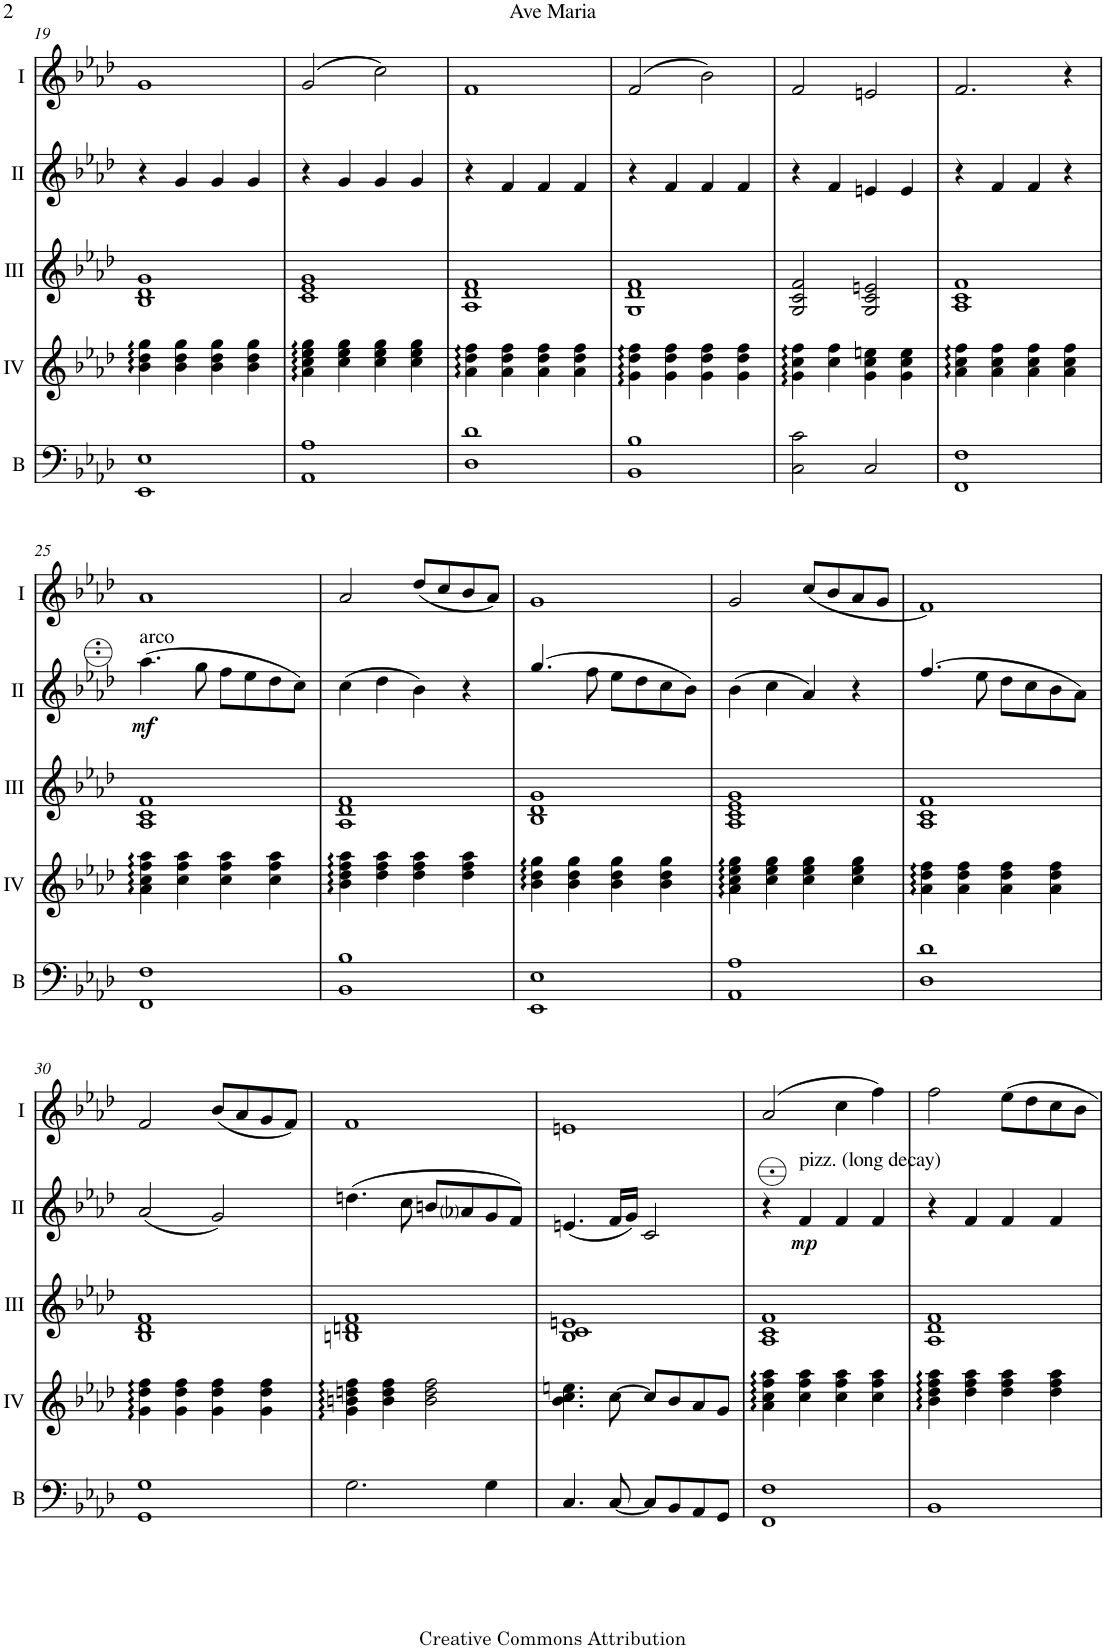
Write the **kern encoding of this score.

**kern	**kern	**kern	**kern	**dynam	**kern
*part5	*part4	*part3	*part2	*part2	*part1
*staff5	*staff4	*staff3	*staff2	*staff2	*staff1
*I"Bass	*I"Acc. 4	*I"Acc. 3	*I"Acc. 2	*	*I"Acc. 1
*I'B	*	*	*	*	*
!!LO:PB:g=z
*clefF4	*clefG2	*clefG2	*clefG2	*	*clefG2
*Trd7c12	*Trd7c12	*	*	*	*
*k[b-e-a-d-]	*k[b-e-a-d-]	*k[b-e-a-d-]	*k[b-e-a-d-]	*	*k[b-e-a-d-]
*M4/4	*M4/4	*M4/4	*M4/4	*	*M4/4
*met(c)	*met(c)	*met(c)	*met(c)	*	*met(c)
=19	=19	=19	=19	=19	=19
1EE- 1E-	4b-\ 4dd-\ 4gg\	1B- 1d- 1g	4r	.	1g
.	4b-\ 4dd-\ 4gg\	.	4g/	.	.
.	4b-\ 4dd-\ 4gg\	.	4g/	.	.
.	4b-\ 4dd-\ 4gg\	.	4g/	.	.
=20	=20	=20	=20	=20	=20
1AA- 1A-	4a-\ 4cc\ 4ee-\ 4gg\	1c 1e- 1g	4r	.	(2g/
.	4cc\ 4ee-\ 4gg\	.	4g/	.	.
.	4cc\ 4ee-\ 4gg\	.	4g/	.	2cc\)
.	4cc\ 4ee-\ 4gg\	.	4g/	.	.
=21	=21	=21	=21	=21	=21
1D- 1d-	4a-\ 4dd-\ 4ff\	1A- 1d- 1f	4r	.	1f
.	4a-\ 4dd-\ 4ff\	.	4f/	.	.
.	4a-\ 4dd-\ 4ff\	.	4f/	.	.
.	4a-\ 4dd-\ 4ff\	.	4f/	.	.
=22	=22	=22	=22	=22	=22
1BB- 1B-	4g\ 4dd-\ 4ff\	1G 1d- 1f	4r	.	(2f/
.	4g\ 4dd-\ 4ff\	.	4f/	.	.
.	4g\ 4dd-\ 4ff\	.	4f/	.	2b-\)
.	4g\ 4dd-\ 4ff\	.	4f/	.	.
=23	=23	=23	=23	=23	=23
2C\ 2c\	4g\ 4cc\ 4ff\	2G/ 2c/ 2f/	4r	.	2f/
.	4cc\ 4ff\	.	4f/	.	.
2C/	4g\ 4cc\ 4een\	2G/ 2c/ 2en/	4en/	.	2en/
.	4g\ 4cc\ 4ee\	.	4e/	.	.
=24	=24	=24	=24	=24	=24
1FF 1F	4a-\ 4cc\ 4ff\	1A- 1c 1f	4r	.	2.f/
.	4a-\ 4cc\ 4ff\	.	4f/	.	.
.	4a-\ 4cc\ 4ff\	.	4f/	.	.
.	4a-\ 4cc\ 4ff\	.	4r	.	4r
!!LO:LB:g=z
=25	=25	=25	=25	=25	=25
!	!	!	!LO:TX:a:t=arco	!	!
!	!	!	!	!LO:DY:b	!
1FF 1F	4a-\ 4cc\ 4ff\ 4aa-\	1A- 1c 1f	(4.aa-\	mf	1a-
.	4cc\ 4ff\ 4aa-\	.	.	.	.
.	.	.	8gg\	.	.
.	4cc\ 4ff\ 4aa-\	.	8ff\L	.	.
.	.	.	8ee-\	.	.
.	4cc\ 4ff\ 4aa-\	.	8dd-\	.	.
.	.	.	8cc\J)	.	.
=26	=26	=26	=26	=26	=26
1BB- 1B-	4b-\ 4dd-\ 4ff\ 4aa-\	1A- 1d- 1f	(4cc\	.	2a-/
.	4dd-\ 4ff\ 4aa-\	.	4dd-\	.	.
.	4dd-\ 4ff\ 4aa-\	.	4b-\)	.	(<8dd-/L
.	.	.	.	.	8cc/
.	4dd-\ 4ff\ 4aa-\	.	4r	.	8b-/
.	.	.	.	.	8a-/J)
=27	=27	=27	=27	=27	=27
1EE- 1E-	4b-\ 4dd-\ 4gg\	1B- 1d- 1g	(4.gg/	.	1g
.	4b-\ 4dd-\ 4gg\	.	.	.	.
.	.	.	8ff\	.	.
.	4b-\ 4dd-\ 4gg\	.	8ee-\L	.	.
.	.	.	8dd-\	.	.
.	4b-\ 4dd-\ 4gg\	.	8cc\	.	.
.	.	.	8b-\J)	.	.
=28	=28	=28	=28	=28	=28
1AA- 1A-	4a-\ 4cc\ 4ee-\ 4gg\	1A- 1c 1e- 1g	(4b-\	.	2g/
.	4cc\ 4ee-\ 4gg\	.	4cc\	.	.
.	4cc\ 4ee-\ 4gg\	.	4a-/)	.	(<8cc/L
.	.	.	.	.	8b-/
.	4cc\ 4ee-\ 4gg\	.	4r	.	8a-/
.	.	.	.	.	8g/J
=29	=29	=29	=29	=29	=29
1D- 1d-	4a-\ 4dd-\ 4ff\	1A- 1c 1f	(4.ff/	.	1f)
.	4a-\ 4dd-\ 4ff\	.	.	.	.
.	.	.	8ee-\	.	.
.	4a-\ 4dd-\ 4ff\	.	8dd-\L	.	.
.	.	.	8cc\	.	.
.	4a-\ 4dd-\ 4ff\	.	8b-\	.	.
.	.	.	8a-\J)	.	.
!!LO:LB:g=z
=30	=30	=30	=30	=30	=30
1GG 1G	4g\ 4dd-\ 4ff\	1B- 1d- 1f	(2a-/	.	2f/
.	4g\ 4dd-\ 4ff\	.	.	.	.
.	4g\ 4dd-\ 4ff\	.	2g/)	.	(<8b-/L
.	.	.	.	.	8a-/
.	4g\ 4dd-\ 4ff\	.	.	.	8g/
.	.	.	.	.	8f/J)
=31	=31	=31	=31	=31	=31
2.G\	4g\ 4bn\ 4ddn\ 4ff\	1Bn 1dn 1f	(4.ddn\	.	1f
.	4b\ 4dd\ 4ff\	.	.	.	.
.	.	.	8cc\	.	.
.	2b\ 2dd\ 2ff\	.	8bn/L	.	.
.	.	.	8a-i/	.	.
4G\	.	.	8g/	.	.
.	.	.	8f/J)	.	.
=32	=32	=32	=32	=32	=32
4.C/	4.b-\ 4.cc\ 4.een\	1B- 1c 1en	(4.en/	.	1en
[8C/	[8cc\	.	16f/LL	.	.
.	.	.	16g/JJ)	.	.
8C/L]	8cc/L]	.	2c/	.	.
8BB-/	8b-/	.	.	.	.
8AA-/	8a-/	.	.	.	.
8GG/J	8g/J	.	.	.	.
=33	=33	=33	=33	=33	=33
1FF 1F	4a-\ 4cc\ 4ff\ 4aa-\	1A- 1c 1f	4r	.	(>2a-/
!	!	!	!LO:TX:a:t=pizz. (long decay)	!	!
!	!	!	!	!LO:DY:b	!
.	4cc\ 4ff\ 4aa-\	.	4f/	mp	.
.	4cc\ 4ff\ 4aa-\	.	4f/	.	4cc\
.	4cc\ 4ff\ 4aa-\	.	4f/	.	4ff\)
=34	=34	=34	=34	=34	=34
1BB-	4b-\ 4dd-\ 4ff\ 4aa-\	1A- 1d- 1f	4r	.	2ff\
.	4dd-\ 4ff\ 4aa-\	.	4f/	.	.
.	4dd-\ 4ff\ 4aa-\	.	4f/	.	8ee-\L
.	.	.	.	.	8dd-\
.	4dd-\ 4ff\ 4aa-\	.	4f/	.	8cc\
.	.	.	.	.	8b-\J
=	=	=	=	=	=
*-	*-	*-	*-	*-	*-
